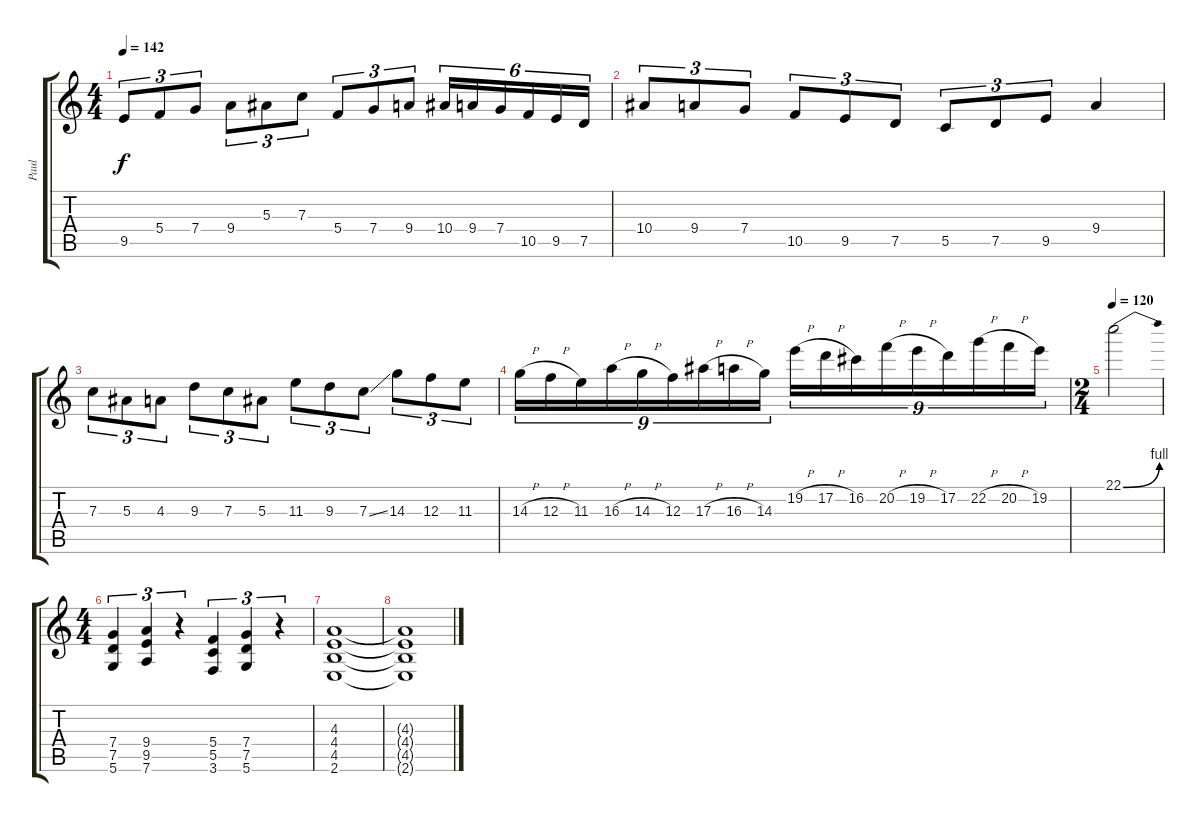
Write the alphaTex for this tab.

\track ("Paul" "Paul") {instrument distortionguitar}
\staff {score tabs}
\tuning (D4 A3 F3 C3 G2 D2) {hide}
\ts (4 4)
\tempo 142
\clef g2
\ks c
9.5.8{tu (3 2) dy f} 5.4.8{tu (3 2)} 7.4.8{tu (3 2)} 9.4.8{tu (3 2)} 5.3.8{tu (3 2)} 7.3.8{tu (3 2)} 5.4.8{tu (3 2)} 7.4.8{tu (3 2)} 9.4.8{tu (3 2)} 10.4.16{tu (6 4)} 9.4.16{tu (6 4)} 7.4.16{tu (6 4)} 10.5.16{tu (6 4)} 9.5.16{tu (6 4)} 7.5.16{tu (6 4)} |
10.4.8{tu (3 2)} 9.4.8{tu (3 2)} 7.4.8{tu (3 2)} 10.5.8{tu (3 2)} 9.5.8{tu (3 2)} 7.5.8{tu (3 2)} 5.5.8{tu (3 2)} 7.5.8{tu (3 2)} 9.5.8{tu (3 2)} 9.4.4 |
7.3.8{tu (3 2)} 5.3.8{tu (3 2)} 4.3.8{tu (3 2)} 9.3.8{tu (3 2)} 7.3.8{tu (3 2)} 5.3.8{tu (3 2)} 11.3.8{tu (3 2)} 9.3.8{tu (3 2)} 7.3{ss}.8{tu (3 2)} 14.3.8{tu (3 2)} 12.3.8{tu (3 2)} 11.3.8{tu (3 2)} |
14.3{h}.16{tu (9 8)} 12.3{h}.16{tu (9 8)} 11.3.16{tu (9 8)} 16.3{h}.16{tu (9 8)} 14.3{h}.16{tu (9 8)} 12.3.16{tu (9 8)} 17.3{h}.16{tu (9 8)} 16.3{h}.16{tu (9 8)} 14.3.16{tu (9 8)} 19.2{h}.16{tu (9 8)} 17.2{h}.16{tu (9 8)} 16.2.16{tu (9 8)} 20.2{h}.16{tu (9 8)} 19.2{h}.16{tu (9 8)} 17.2.16{tu (9 8)} 22.2{h}.16{tu (9 8)} 20.2{h}.16{tu (9 8)} 19.2.16{tu (9 8)} |
\ts (2 4)
\tempo 120
22.1{be (bend 0 0 60 4)}.2 |
\ts (4 4)
(7.4 7.5 5.6).4{tu (3 2)} (9.4 9.5 7.6).4{tu (3 2)} r.4{tu (3 2)} (5.4 5.5 3.6).4{tu (3 2)} (7.4 7.5 5.6).4{tu (3 2)} r.4{tu (3 2)} |
(4.3 4.4 4.5 2.6).1 |
(4.3{t} 4.4{t} 4.5{t} 2.6{t}).1
